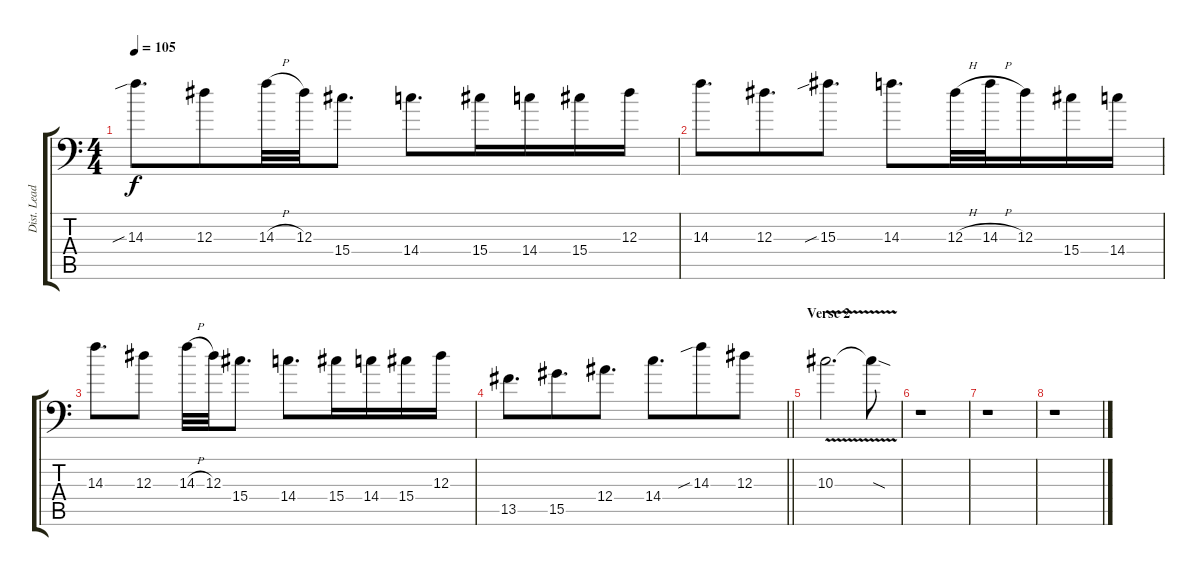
\track ("Dist. Lead Guitar 1" "Dist. Lead") {instrument distortionguitar}
\staff {score tabs}
\tuning (C4 G3 Eb3 Bb2 F2 Bb1) {hide}
\ts (4 4)
\tempo 105
\clef f4
\ks c
14.3{sib}.8{d dy f volume 13 beam merge} 12.3.8{beam merge} 14.3{h}.32 12.3.32{beam merge} 15.4.8{d} 14.4.8{d beam merge} 15.4.16 14.4.16 15.4.16 12.3.16 |
14.3.8{d beam merge} 12.3.8{d beam merge} 15.3{sib}.8{d} 14.3.8{d beam merge} 12.3{h}.32 14.3{h}.32 12.3.16 15.4.16 14.4.16 |
14.3.8{d beam merge} 12.3.8 14.3{h}.32 12.3.32{beam merge} 15.4.8{d} 14.4.8{d beam merge} 15.4.16 14.4.16 15.4.16 12.3.16 |
\barLineRight lightlight
13.5.8{d beam merge} 15.5.8{d beam merge} 12.4.8{d} 14.4.8{d beam merge} 14.3{sib}.8 12.3.8 |
\section ("" "Verse 2")
10.3{v}.2{d} 10.3{sod t}.8 |
r.1 |
r.1 |
r.1
